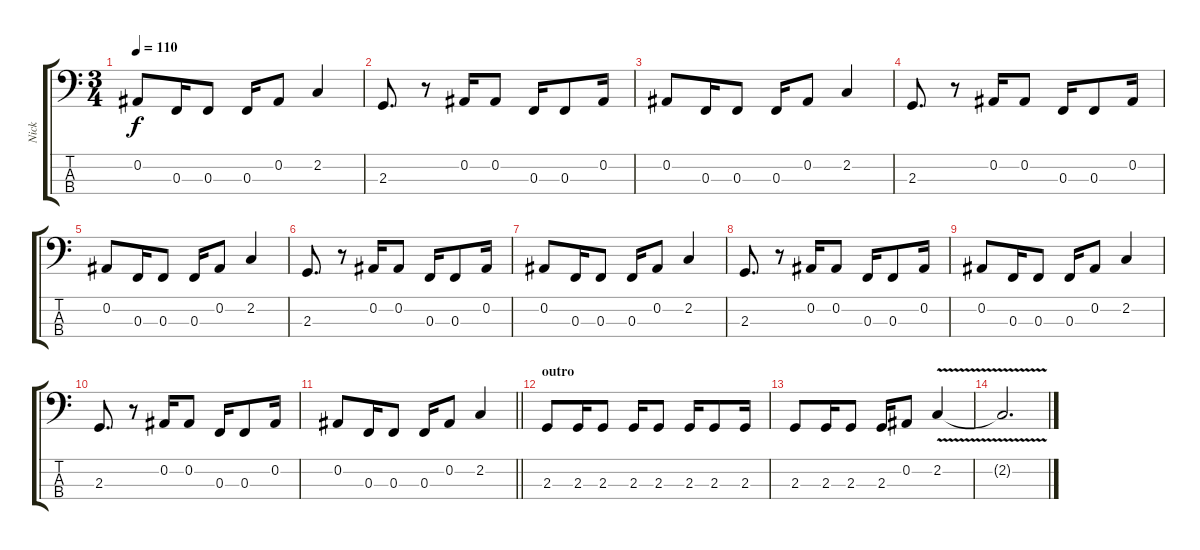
\track ("Nick" "Nick") {instrument electricbasspick}
\staff {score tabs}
\tuning (Eb2 Bb1 F1 C1) {hide}
\ts (3 4)
\tempo 110
\clef f4
\ks c
0.2.8{dy f} 0.3.16 0.3.8 0.3.16 0.2.8 2.2.4 |
2.3.8{d} r.8 0.2.16 0.2.8 0.3.16 0.3.8 0.2.16 |
0.2.8 0.3.16 0.3.8 0.3.16 0.2.8 2.2.4 |
2.3.8{d} r.8 0.2.16 0.2.8 0.3.16 0.3.8 0.2.16 |
0.2.8 0.3.16 0.3.8 0.3.16 0.2.8 2.2.4 |
2.3.8{d} r.8 0.2.16 0.2.8 0.3.16 0.3.8 0.2.16 |
0.2.8 0.3.16 0.3.8 0.3.16 0.2.8 2.2.4 |
2.3.8{d} r.8 0.2.16 0.2.8 0.3.16 0.3.8 0.2.16 |
0.2.8 0.3.16 0.3.8 0.3.16 0.2.8 2.2.4 |
2.3.8{d} r.8 0.2.16 0.2.8 0.3.16 0.3.8 0.2.16 |
\barLineRight lightlight
0.2.8 0.3.16 0.3.8 0.3.16 0.2.8 2.2.4 |
\section ("" "outro")
2.3.8 2.3.16 2.3.8 2.3.16 2.3.8 2.3.16 2.3.8 2.3.16 |
2.3.8 2.3.16 2.3.8 2.3.16 0.2.8 2.2{v}.4 |
2.2{t}.2{d}
